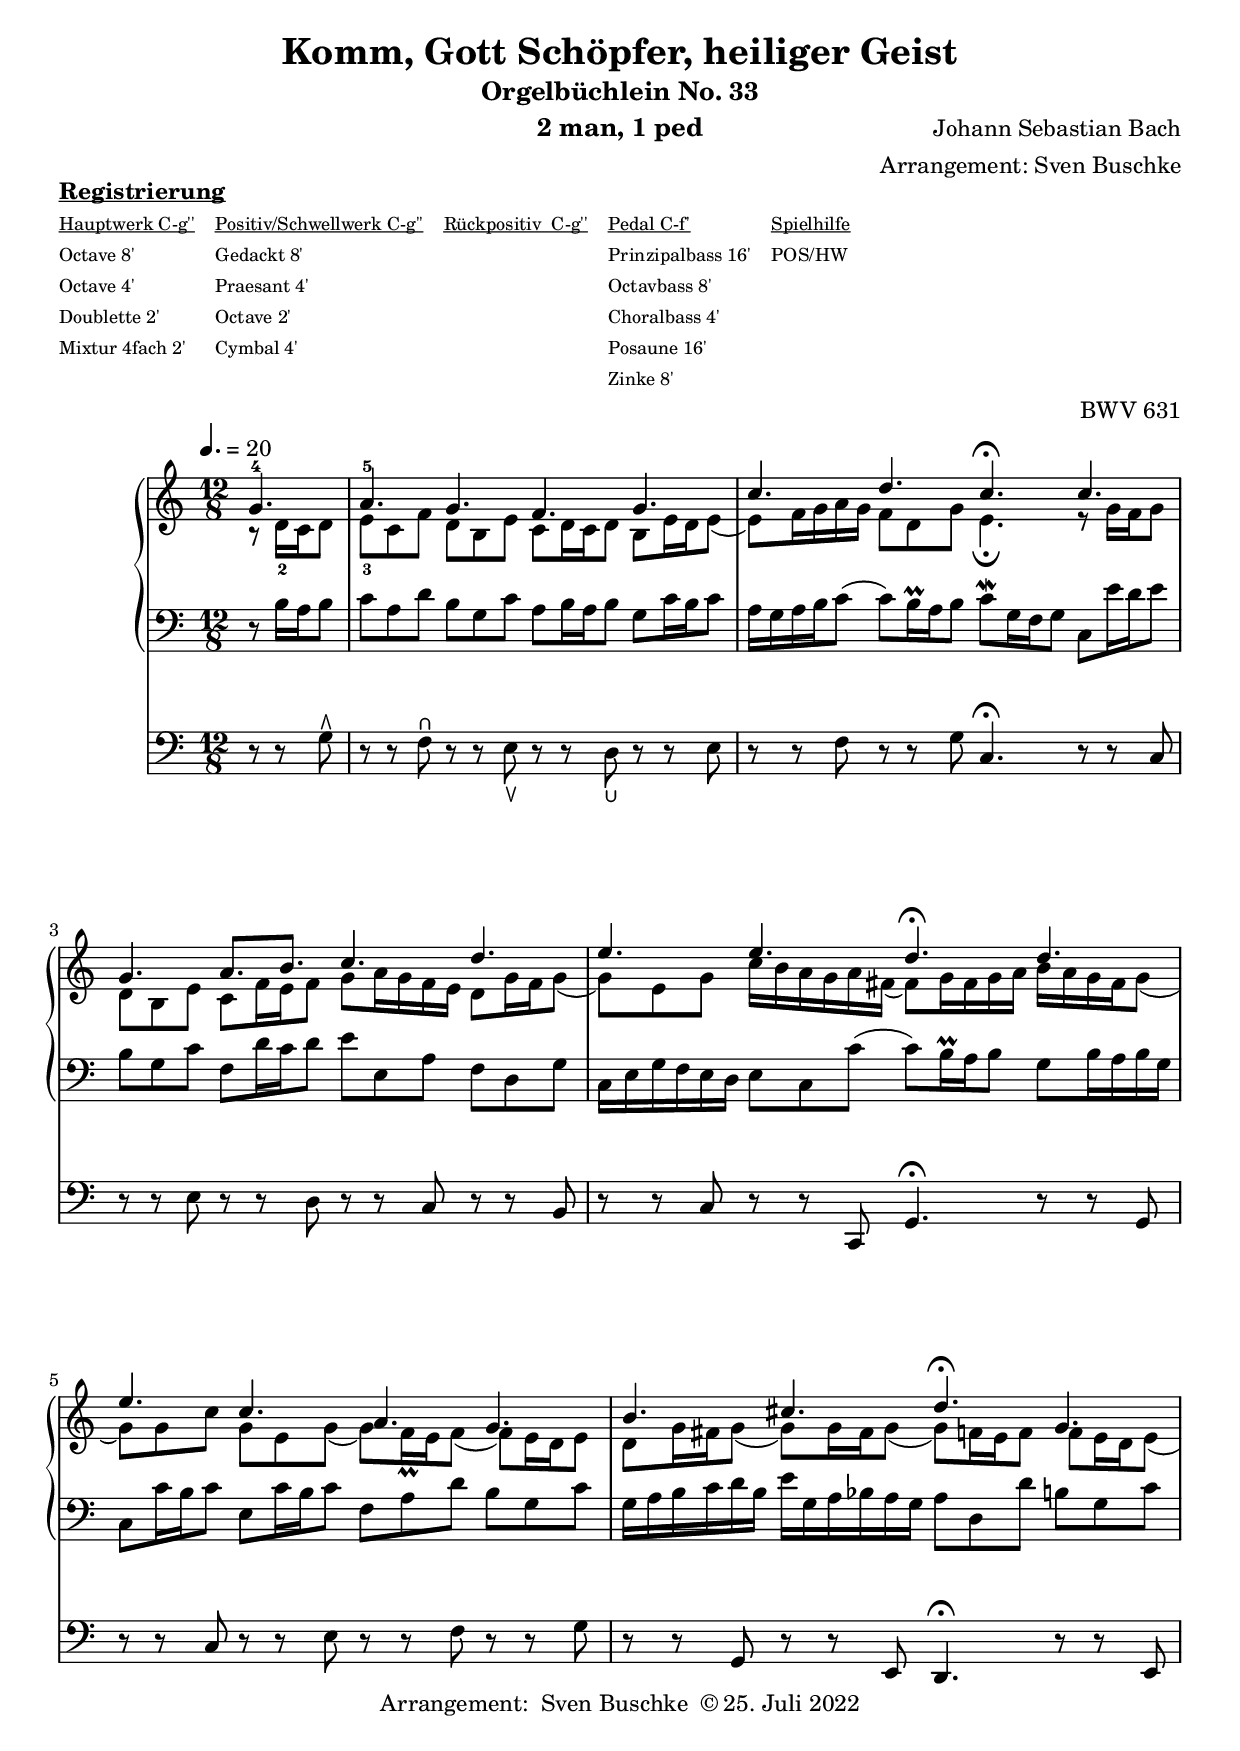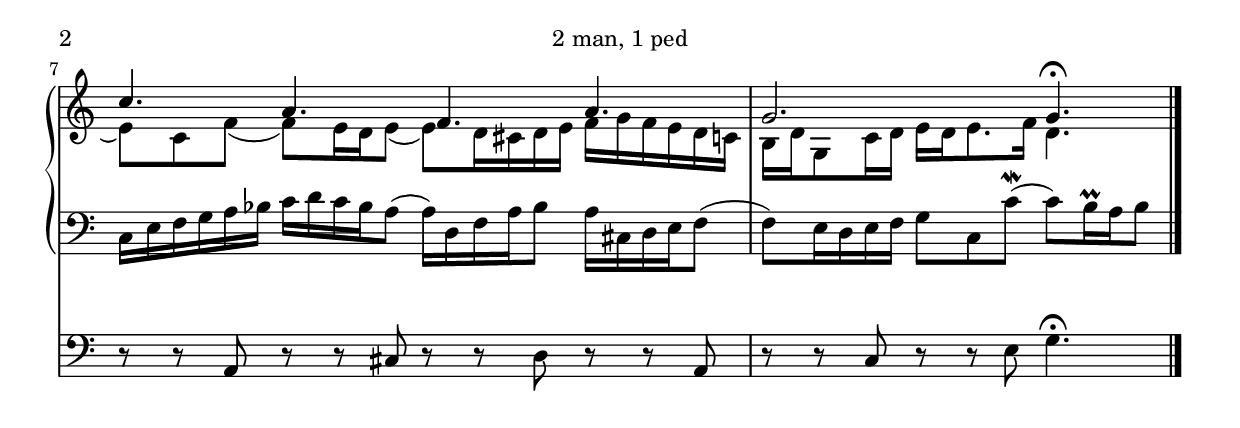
\version "2.22.0"

\header {
  composer = "Johann Sebastian Bach"
  arranger = "Arrangement: Sven Buschke"
  title = "Komm, Gott Schöpfer, heiliger Geist"
  subtitle = "Orgelbüchlein No. 33"
  instrument = "2 man, 1 ped"

  opus = "BWV 631"
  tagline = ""
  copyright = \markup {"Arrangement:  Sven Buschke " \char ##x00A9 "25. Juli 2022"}
}

settings = {
  \key c \major
  \time 12/8
  \tempo 4. = 20
}

s_in = \relative c' {
  \settings
  \partial 4.
  g'4.-4
  a-5 g f g
  c d c\fermata c
  g a8. b c4. d
  e e d\fermata d
  e c a g
  b cis d\fermata g,
  c a f a
  g2. g4.\fermata
}

a_in = \relative c' {
  \settings
  \partial 4.
  r8 d16-2 c d8
  e-3 c f d b e c d16 c d8 b e16 d e8(
  e) f16 g a g f8 d g e4.\fermata r8 g16 f g8
  d b e c f16 e f8 g a16 g f e d8 g16 f g8(
  g) e g c16 b a g a fis( fis8) g16 fis g a b a g fis g8(
  g) g c g e g( g) f16\prall e f8( f) e16 d e8
  d g16 fis g8( g) g16 fis g8(( g)) f16 e f8 f e16 d e8(
  e) c f( f) e16 d e8( e) d16 cis d e f g f e d c
  b d g,8 c16 d e d e8. f16 d4.
}

t_in = \relative c {
  \settings
  \partial 4.
  r8 b'16 a b8
  c a d b g c a b16 a b8 g c16 b c8
  a16 g a b c8( c) b16\prall a b8 c\mordent g16 f g8 c, e'16 d e8
  b g c f, d'16 c d8 e e, a f d g
  c,16 e g f e d e8 c c'( c) b16\prall a b8 g b16 a b g
  c,8 c'16 b c8 e, c'16 b c8 f, a d b g c
  g16 a b c d b e g, a bes a g a8 d, d' b g c
  c,16 e f g a bes c d c bes a8( a16) d, f a bes8 a16 cis, d e f8(
  f) e16 d e f g8 c, c'\mordent( c) b16\prall a b8
}

pd_in = \relative c {
  \settings
  \partial 4.
  r8 r g'\rtoe
  r r f\rheel r r e\ltoe r r d\lheel r r e
  r r f r r g c,4.\fermata r8 r c
  r r e r r d r r c r r b
  r r c r r c, g'4.\fermata r8 r g
  r r c r r e r r f r r g
  r r g, r r e d4.\fermata r8 r e
  r r a r r cis r r d r r a
  r r c r r e g4.\fermata
}

sheetmusic = {
  <<
%    \new PianoStaff \with {midiInstrument = "church organ"} {
    \new PianoStaff \with {midiInstrument = "acoustic grand"} {
      <<
        \new Staff = "up" {
          \clef treble
          <<
            \new Voice = "s"                            {
              \voiceOne
              \s_in
              \bar "|."
            }
            \new Voice = "a" {
              \voiceTwo
              \a_in
              \bar "|."
            }
          >>
        }
        \new Staff = "down" {
          \clef bass
          {
            \t_in
            \bar "|."
          }
        }
      >>
    }
%    \new Staff = "ped" \with {midiInstrument = "church organ"} {
    \new Staff = "ped" \with {midiInstrument = "church organ"} {
      \clef bass
      {
        \pd_in
        \bar "|."
      }
    }
  >>
}

\markup \bold \underline "Registrierung"
\markup fwnum =
\markup \override #'(font-features . ("ss01" "-kern"))
\number \etc

\markuplist \tiny {
  \override #'(padding . 2)
  \table
  #'(-1 -1 -1 -1 -1)
  {
    \underline { "Hauptwerk C-g''" "Positiv/Schwellwerk C-g''" "Rückpositiv  C-g''" "Pedal C-f'" "Spielhilfe"}
    "Octave 8'" "Gedackt 8'" "" "Prinzipalbass 16'" "POS/HW"
    "Octave 4'" "Praesant 4'" "" "Octavbass 8'"  ""
    "Doublette 2'" "Octave 2'" "" "Choralbass 4'" ""
    "Mixtur 4fach 2'" "Cymbal 4'" "" "Posaune 16'" ""
    "" "" "" "Zinke 8'" ""
  }
}
%\wordwrap-string {\bold Registrierung: " \bold "I. HW " "(C - g''): Octave 8', Octave 4', Doublette 2', Mixtur 4fach 2', II. RP (C - g''): Gedackt 8', Praestant 4', Octave 2', Cymbal 4fach 1', III. SW (C - g''): , PD (C - f'): Prinzipalbass 16', Octavbass 8', Choralbass 4', Posaune 16', Zinke 8', Spielhilfe: POS/HW"}

% midi count in
% midi count in
clave = {\new DrumStaff <<
  \drummode {\settings
   % bd4 sn4
    << {
%      \repeat unfold 16 cl16
%      \repeat unfold 16 hh16
        hh16 cl hh cl hh cl hh cl hh cl hh cl hh cl hh cl hh cl
    } \\ {
      bd4. sn4. bd4.
    } >>
  }
>>
}

\score {
  {
    %  \markuplist \box {
%    \clave
    \sheetmusic
  }
  \layout {}
}

\score {
  {
    \clave
    \sheetmusic
  }
  \midi {}
}